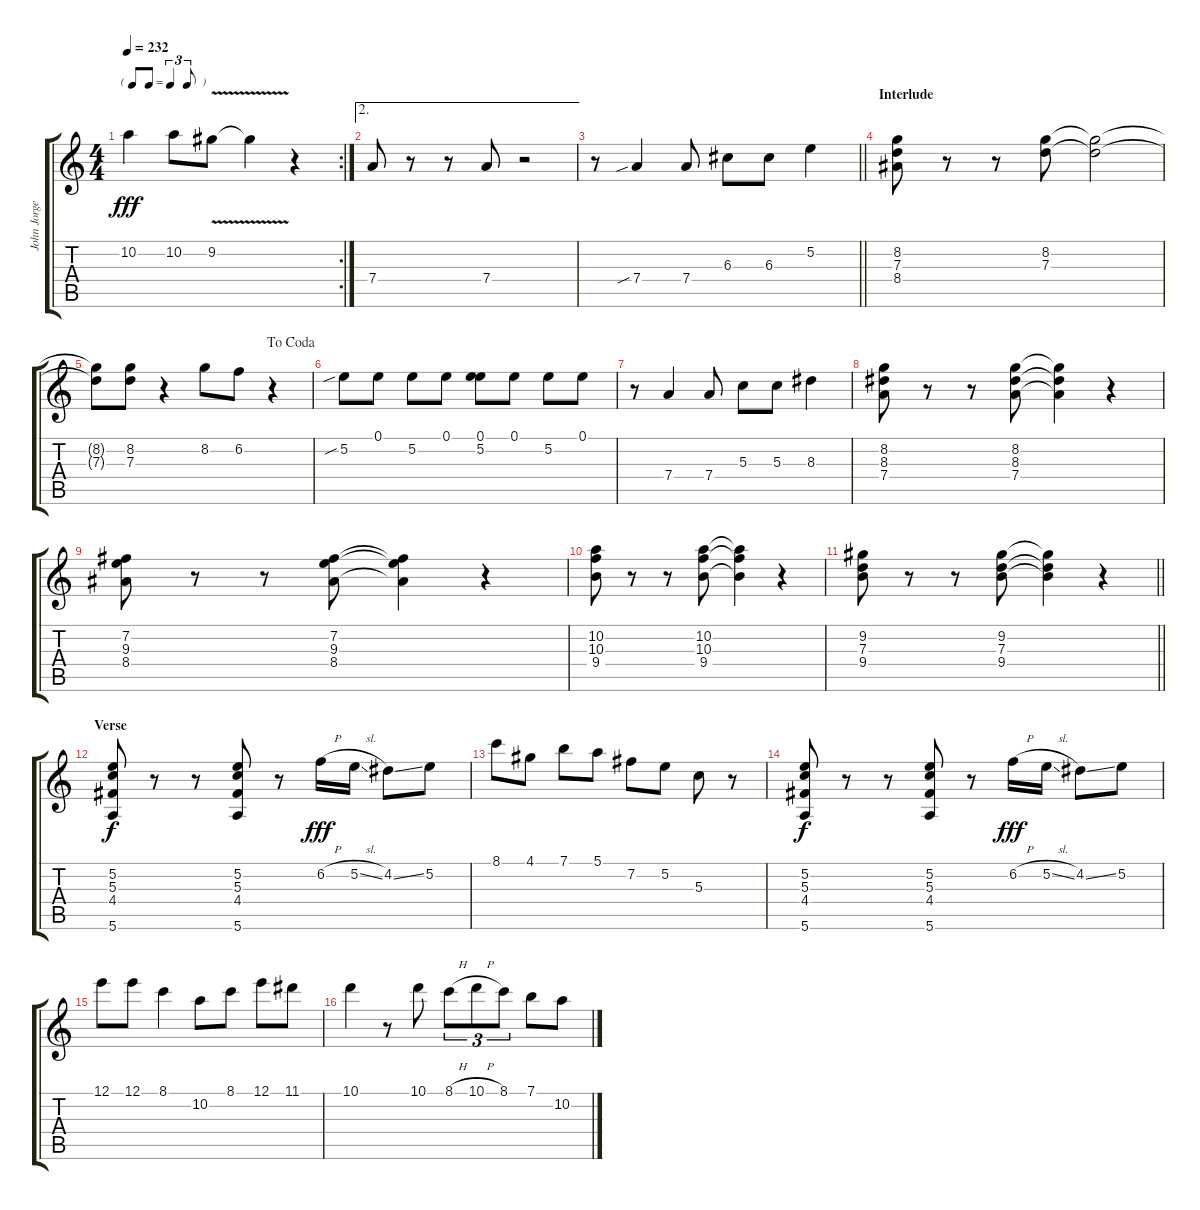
\track ("John Jorgenson - Lead" "John Jorge") {instrument acousticguitarsteel}
\staff {score tabs}
\tuning (E4 B3 G3 D3 A2 E2) {hide}
\rc 2
\ts (4 4)
\tf triplet8th
\tempo 232
\clef g2
\ks c
10.2.4{dy fff} 10.2.8 9.2{v}.8 9.2{v t}.4 r.4 |
\ae 2
7.4.8 r.8 r.8 7.4.8 r.2 |
\barLineRight lightlight
r.8 7.4{sib}.4 7.4.8 6.3.8 6.3.8 5.2.4 |
\section ("" "Interlude")
(8.2 7.3 8.4).8 r.8 r.8 (8.2 7.3).8 (8.2{t} 7.3{t}).2 |
\jump dacoda
(8.2{t} 7.3{t}).8 (8.2 7.3).8 r.4 8.2.8 6.2.8 r.4 |
5.2{sib}.8 0.1.8 5.2.8 0.1.8 (0.1 5.2).8 0.1.8 5.2.8 0.1.8 |
r.8 7.4.4 7.4.8 5.3.8 5.3.8 8.3.4 |
(8.2 8.3 7.4).8 r.8 r.8 (8.2 8.3 7.4).8 (8.2{t} 8.3{t} 7.4{t}).4 r.4 |
(7.2 9.3 8.4).8 r.8 r.8 (7.2 9.3 8.4).8 (7.2{t} 9.3{t} 8.4{t}).4 r.4 |
(10.2 10.3 9.4).8 r.8 r.8 (10.2 10.3 9.4).8 (10.2{t} 10.3{t} 9.4{t}).4 r.4 |
\barLineRight lightlight
(9.2 7.3 9.4).8 r.8 r.8 (9.2 7.3 9.4).8 (9.2{t} 7.3{t} 9.4{t}).4 r.4 |
\section ("" "Verse")
(5.2 5.3 4.4 5.6).8{dy f} r.8 r.8 (5.2 5.3 4.4 5.6).8 r.8 6.2{h}.16{dy fff} 5.2{sl}.16 4.2{ss}.8 5.2.8 |
8.1.8 4.1.8 7.1.8 5.1.8 7.2.8 5.2.8 5.3.8 r.8 |
(5.2 5.3 4.4 5.6).8{dy f} r.8 r.8 (5.2 5.3 4.4 5.6).8 r.8 6.2{h}.16{dy fff} 5.2{sl}.16 4.2{ss}.8 5.2.8 |
12.1.8 12.1.8 8.1.4 10.2.8 8.1.8 12.1.8 11.1.8 |
10.1.4 r.8 10.1.8 8.1{h}.8{tu (3 2)} 10.1{h}.8{tu (3 2)} 8.1.8{tu (3 2)} 7.1.8 10.2.8
